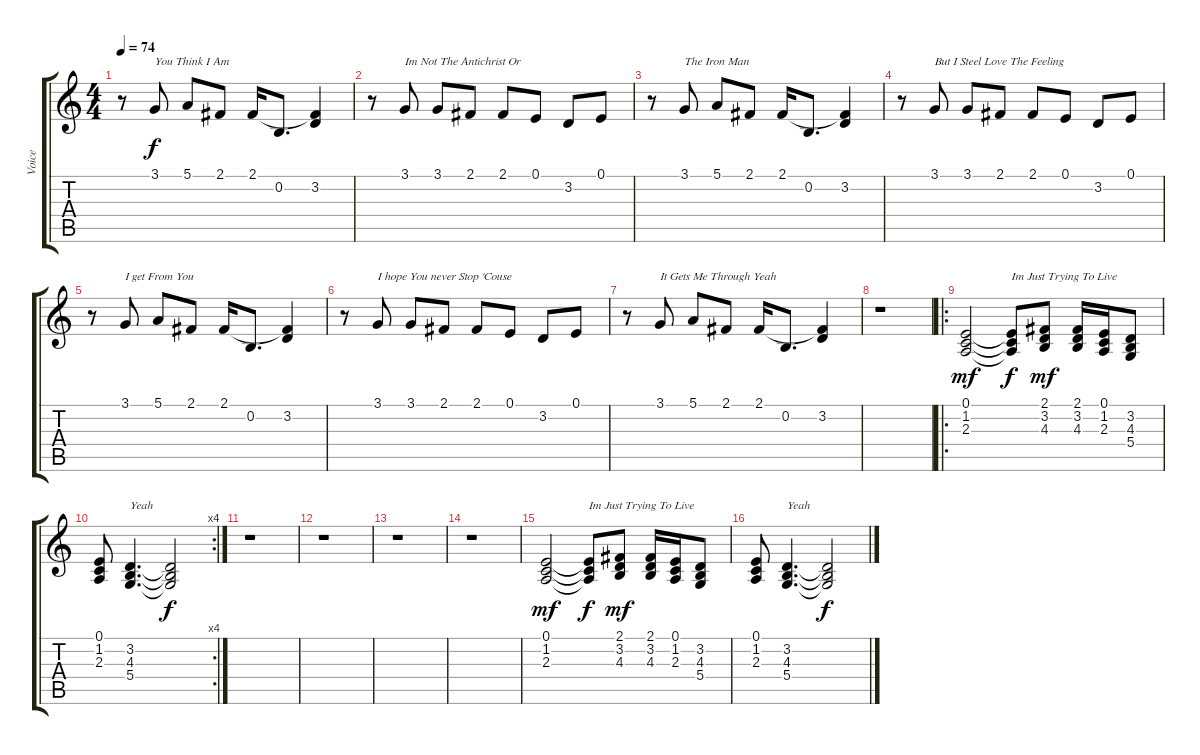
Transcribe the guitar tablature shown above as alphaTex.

\track ("Voice" "Voice") {instrument altosax}
\staff {score tabs}
\tuning (E4 B3 G3 D3 A2 E2) {hide}
\ts (4 4)
\tempo 74
\clef g2
\ks c
r.8{dy f} 3.1.8{txt "You Think I Am"} 5.1.8 2.1.8 2.1.16 0.2.8{d} (2.1{t} 3.2).4 |
r.8 3.1.8{txt "Im Not The Antichrist Or"} 3.1.8 2.1.8 2.1.8 0.1.8 3.2.8 0.1.8 |
r.8 3.1.8{txt "The Iron Man"} 5.1.8 2.1.8 2.1.16 0.2.8{d} (2.1{t} 3.2).4 |
r.8 3.1.8{txt "But I Steel Love The Feeling"} 3.1.8 2.1.8 2.1.8 0.1.8 3.2.8 0.1.8 |
r.8 3.1.8{txt "I get From You"} 5.1.8 2.1.8 2.1.16 0.2.8{d} (2.1{t} 3.2).4 |
r.8 3.1.8{txt "I hope You never Stop 'Couse"} 3.1.8 2.1.8 2.1.8 0.1.8 3.2.8 0.1.8 |
r.8 3.1.8{txt "It Gets Me Through Yeah"} 5.1.8 2.1.8 2.1.16 0.2.8{d} (2.1{t} 3.2).4 |
r.1 |
\ro
(0.1 1.2 2.3).2{dy mf volume 16 instrument altosax} (0.1{t} 1.2{t} 2.3{t}).8{txt "Im Just Trying To Live" dy f} (2.1 3.2 4.3).8{dy mf} (2.1 3.2 4.3).16 (0.1 1.2 2.3).16 (3.2 4.3 5.4).8 |
\rc 4
(0.1 1.2 2.3).8 (3.2 4.3 5.4).4{d txt "Yeah" volume 0} (3.2{t} 4.3{t} 5.4{t}).2{dy f} |
r.1 |
r.1 |
r.1 |
r.1 |
(0.1 1.2 2.3).2{dy mf volume 16 instrument altosax} (0.1{t} 1.2{t} 2.3{t}).8{txt "Im Just Trying To Live" dy f} (2.1 3.2 4.3).8{dy mf} (2.1 3.2 4.3).16 (0.1 1.2 2.3).16 (3.2 4.3 5.4).8 |
(0.1 1.2 2.3).8 (3.2 4.3 5.4).4{d txt "Yeah" volume 0} (3.2{t} 4.3{t} 5.4{t}).2{dy f}
